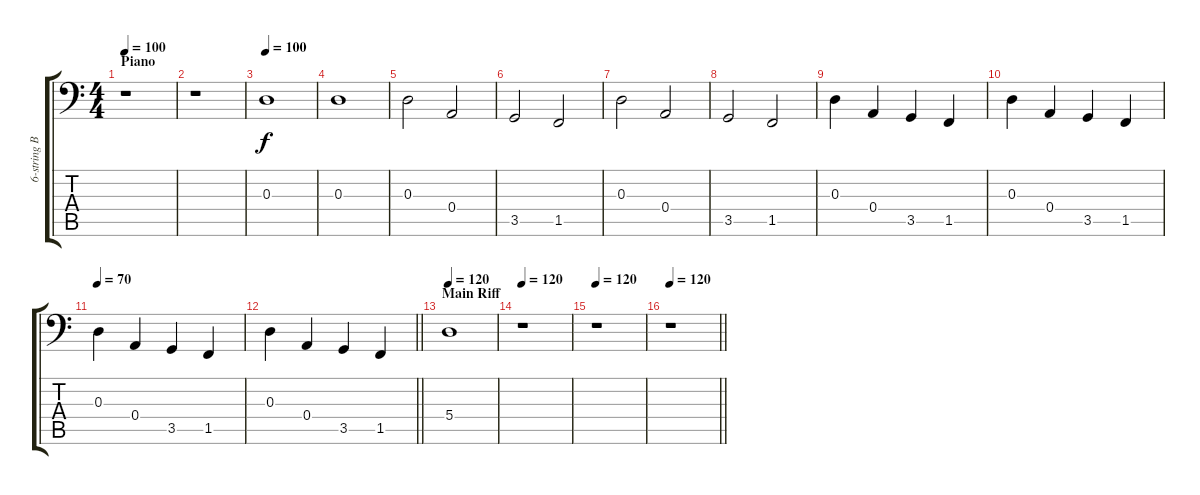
\track ("6-string Bass" "6-string B") {instrument electricbassfinger}
\staff {score tabs}
\tuning (C3 G2 D2 A1 E1 B0) {hide}
\ts (4 4)
\section ("" "Piano")
\tempo 100
\clef f4
\ks c
r.1{dy f} |
r.1 |
\tempo 100
0.3.1 |
0.3.1 |
0.3.2 0.4.2 |
3.5.2 1.5.2 |
0.3.2 0.4.2 |
3.5.2 1.5.2 |
0.3.4 0.4.4 3.5.4 1.5.4 |
0.3.4 0.4.4 3.5.4 1.5.4 |
\tempo 70
0.3.4 0.4.4 3.5.4 1.5.4 |
\barLineRight lightlight
0.3.4 0.4.4 3.5.4 1.5.4 |
\section ("" "Main Riff")
\tempo 120
5.4.1 |
\tempo 120
r.1 |
\tempo 120
r.1 |
\tempo 120
\barLineRight lightlight
r.1
